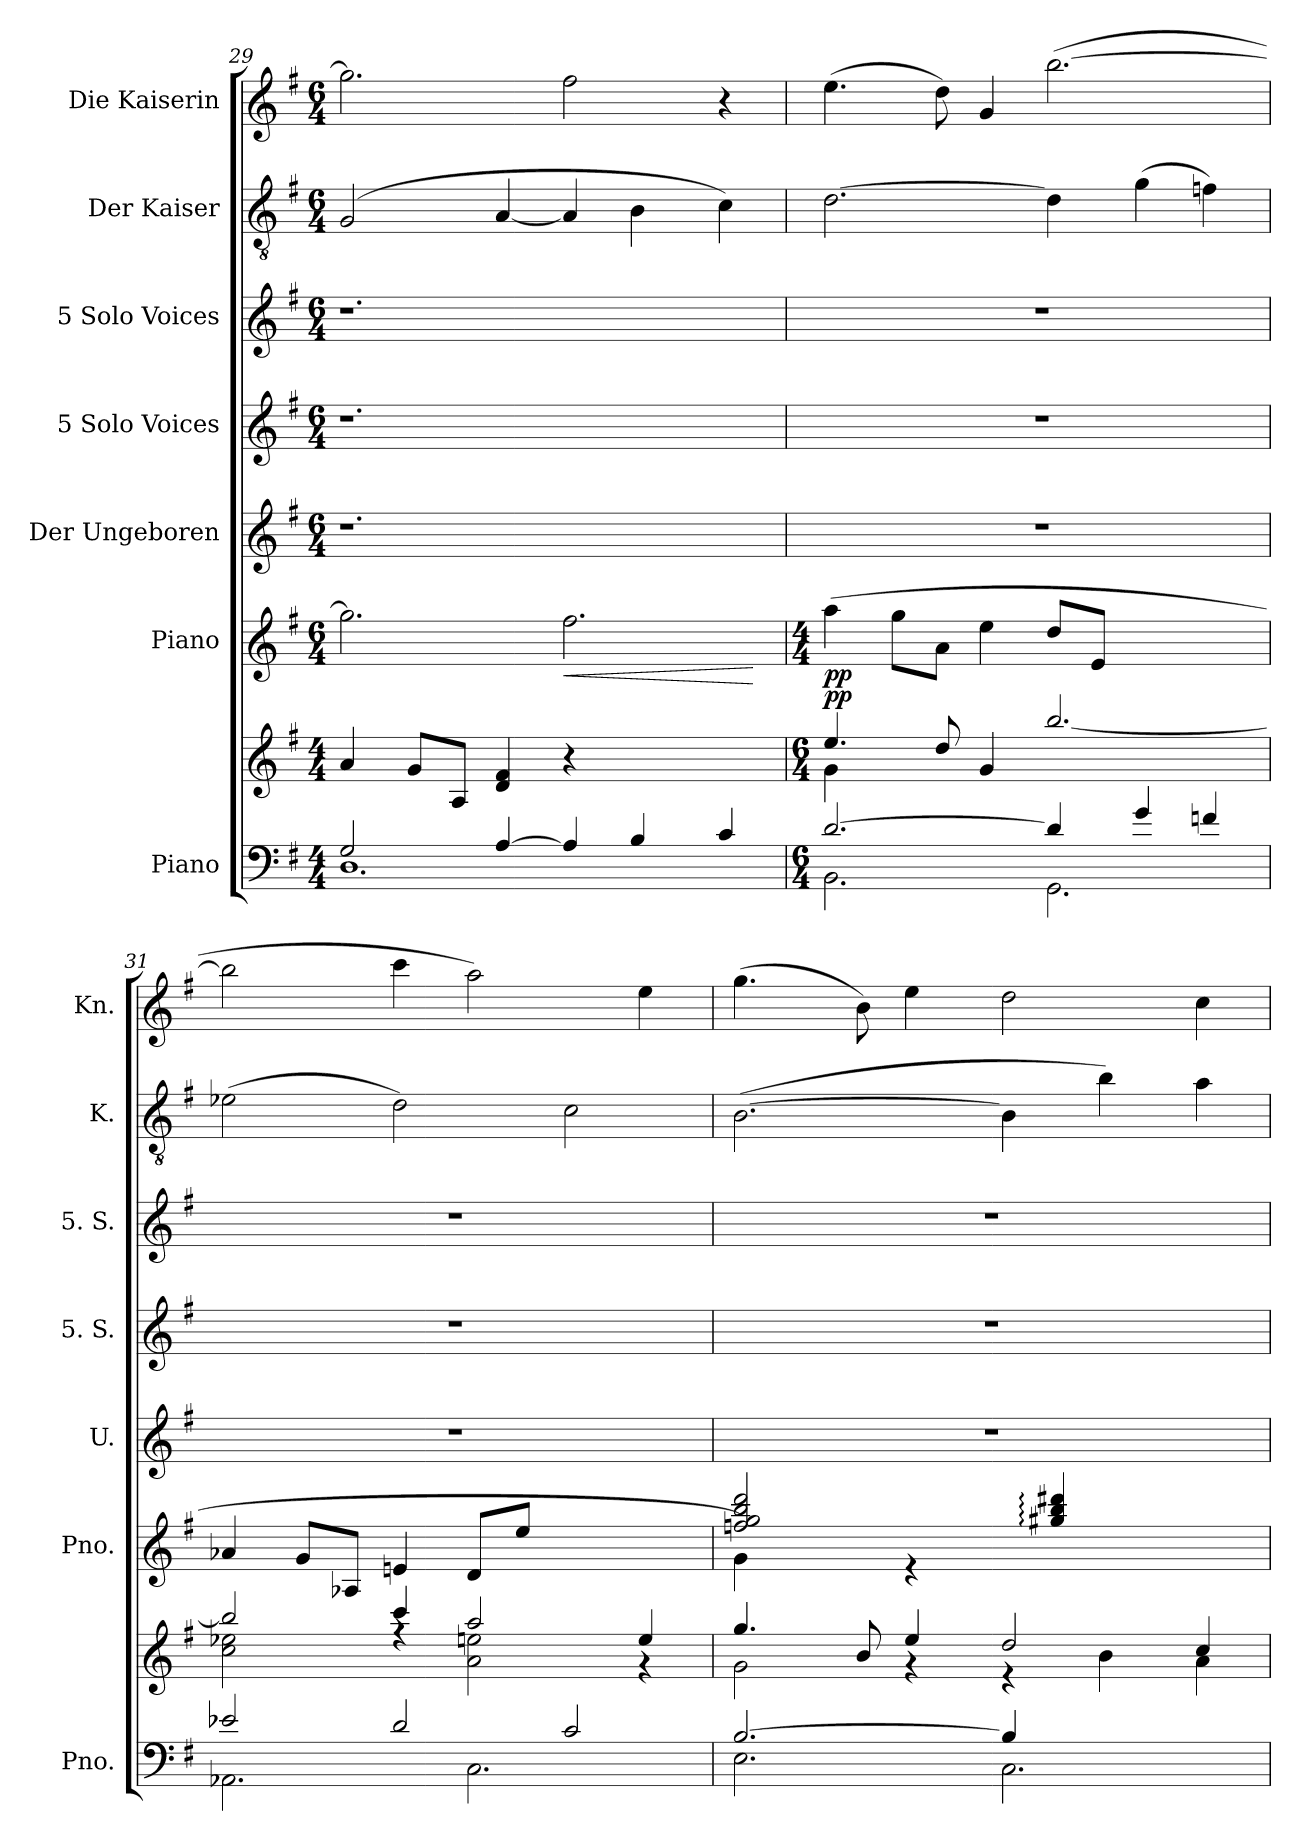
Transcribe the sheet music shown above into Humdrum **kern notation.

**kern	**kern	**dynam	**kern	**dynam	**kern	**kern	**kern	**kern	**kern
*part7	*part7	*part7	*part6	*part6	*part5	*part4	*part3	*part2	*part1
*staff8	*staff7	*staff7/8	*staff6	*staff6	*staff5	*staff4	*staff3	*staff2	*staff1
*I"Piano	*	*	*I"Piano	*	*I"Der Ungeboren	*I"5 Solo Voices	*I"5 Solo Voices	*I"Der Kaiser	*I"Die Kaiserin
*I'Pno.	*	*	*I'Pno.	*	*I'U.	*I'5. S.	*I'5. S.	*I'K.	*I'Kn.
*clefF4	*clefG2	*	*clefG2	*	*clefG2	*clefG2	*clefG2	*clefGv2	*clefG2
*k[f#]	*k[f#]	*	*k[f#]	*	*k[f#]	*k[f#]	*k[f#]	*k[f#]	*k[f#]
*M4/4	*M4/4	*	*M6/4	*	*M6/4	*M6/4	*M6/4	*M6/4	*M6/4
=29	=29	=29	=29	=29	=29	=29	=29	=29	=29
*^	*	*	*	*	*	*	*	*	*
2G/	1.D	4a/	.	2.gg\]	.	1.r	1.r	1.r	(>2G/	2.gg\]
.	.	8g/L	.	.	.	.	.	.	.	.
.	.	8A/J	.	.	.	.	.	.	.	.
[4A/	.	4d/ 4f#/	.	.	.	.	.	.	[4A/	.
!	!	!LO:N:vis=4	!	!	!LO:HP:b	!	!	!	!	!
4A/]	.	4.r	.	2.ff#\	<	.	.	.	4A/]	2ff#\
4B/	.	.	.	.	.	.	.	.	4B\	.
.	.	4.ryy	.	.	.	.	.	.	.	.
4c/	.	.	.	.	.	.	.	.	4c\)	4r
*v	*v	*	*	*	*	*	*	*	*	*
.	.	.	.	[	.	.	.	.	.
=30	=30	=30	=30	=30	=30	=30	=30	=30	=30
*M6/4	*M6/4	*	*M4/4	*	*	*	*	*	*
*^	*^	*	*	*	*	*	*	*	*
!	!	!	!	!LO:DY:a	!	!LO:DY:b	!	!	!	!	!
[2.d/	2.BB\	4.ee/	4g\	pp	(>4aa\	pp	1.r	1.r	1.r	[2.d\	(>4.ee\
.	.	.	1ryy	.	8gg\L	.	.	.	.	.	.
.	.	8dd/	.	.	8a\J	.	.	.	.	.	8dd\)
.	.	4g/	.	.	4ee\	.	.	.	.	.	4g/
4d/]	2.GG\	[2.bb/	.	.	8dd/L	.	.	.	.	4d\]	(>[2.bb\
.	.	.	.	.	8e/J	.	.	.	.	.	.
4g/	.	.	.	.	2ryy	.	.	.	.	(>4g\	.
4fn/	.	.	4ryy	.	.	.	.	.	.	4fn\)	.
=31	=31	=31	=31	=31	=31	=31	=31	=31	=31	=31	=31
2e-X/	2.AA-X\	2bb/]	2cc\ 2ee-X\	.	4a-X/	.	1.r	1.r	1.r	(>2e-X\	2bb\]
.	.	.	.	.	8g/L	.	.	.	.	.	.
.	.	.	.	.	8A-X/J	.	.	.	.	.	.
2d/	.	4ccc/	4rff	.	4en/	.	.	.	.	2d\)	4ccc\
.	2.C\	2aa/	2a\ 2een\	.	8d/L	.	.	.	.	.	2aa\)
.	.	.	.	.	8ee/J	.	.	.	.	.	.
2c/	.	.	.	.	2ryy	.	.	.	.	2c\	.
.	.	4ee/	4r	.	.	.	.	.	.	.	4ee\
!!LO:PB:g=z
=32	=32	=32	=32	=32	=32	=32	=32	=32	=32	=32	=32
*	*	*	*	*	*^	*	*	*	*	*	*
[2.B/	2.E\	4.gg/	2g\	.	2ffn/ 2gg/ 2bb/ 2ddd/	4g\)	.	1.r	1.r	1.r	(>[2.B\	(>4.gg\
.	.	.	.	.	.	4.ryy	.	.	.	.	.	.
.	.	8b/	.	.	.	.	.	.	.	.	.	8b\)
!	!	!	!	!	!LO:N:vis=4	!	!	!	!	!	!	!
.	.	4ee/	4r	.	4.re	.	.	.	.	.	.	4ee\
.	.	.	.	.	.	2..ryy	.	.	.	.	.	.
4B/]	2.C\	2dd/	4r	.	.	.	.	.	.	.	4B\]	2dd\
.	.	.	.	.	4gg#X/: 4bb/: 4ddd#X/:	.	.	.	.	.	.	.
2ryy	.	.	4b\	.	.	.	.	.	.	.	4b\)	.
.	.	.	.	.	4.ryy	.	.	.	.	.	.	.
.	.	4cc/	4a\	.	.	.	.	.	.	.	4a\	4cc\
*v	*v	*	*	*	*v	*v	*	*	*	*	*	*
*	*v	*v	*	*	*	*	*	*	*	*
=	=	=	=	=	=	=	=	=	=
*-	*-	*-	*-	*-	*-	*-	*-	*-	*-
